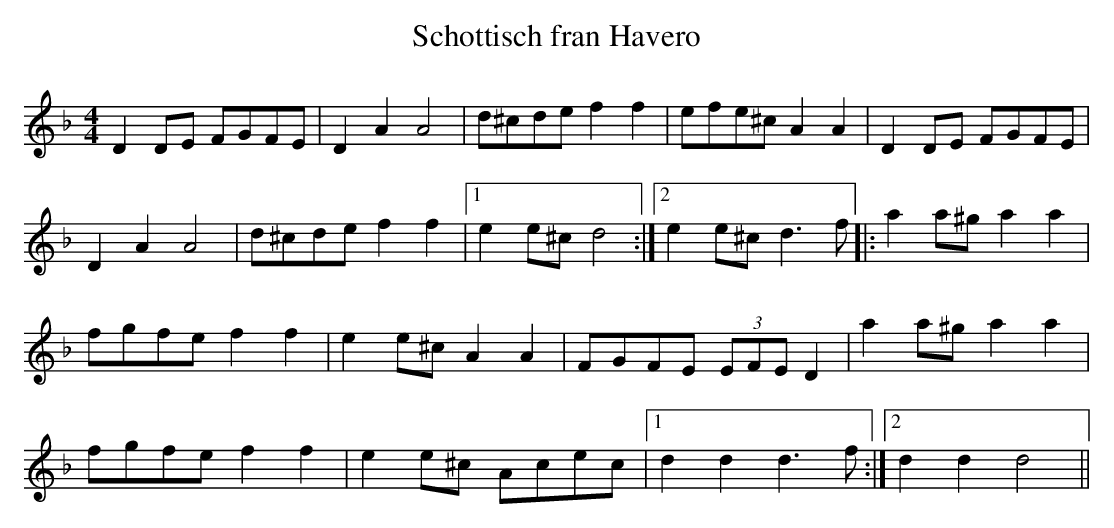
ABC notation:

X:1
T:Schottisch fran Havero
L:1/8
M:4/4
K:Dm
D2DE FGFE | D2A2 A4 | d^cde f2f2 | efe^c A2A2 | D2DE FGFE |
D2A2 A4 | d^cde f2f2 |1 e2e^c d4 :|2 e2e^c d3f |: a2a^ga2a2 |
fgfe f2f2 | e2e^c A2A2 | FGFE (3EFE D2 | a2a^ga2a2 |
fgfe f2f2 | e2e^c Acec |1 d2d2d3f :|2 d2d2d4 ||
